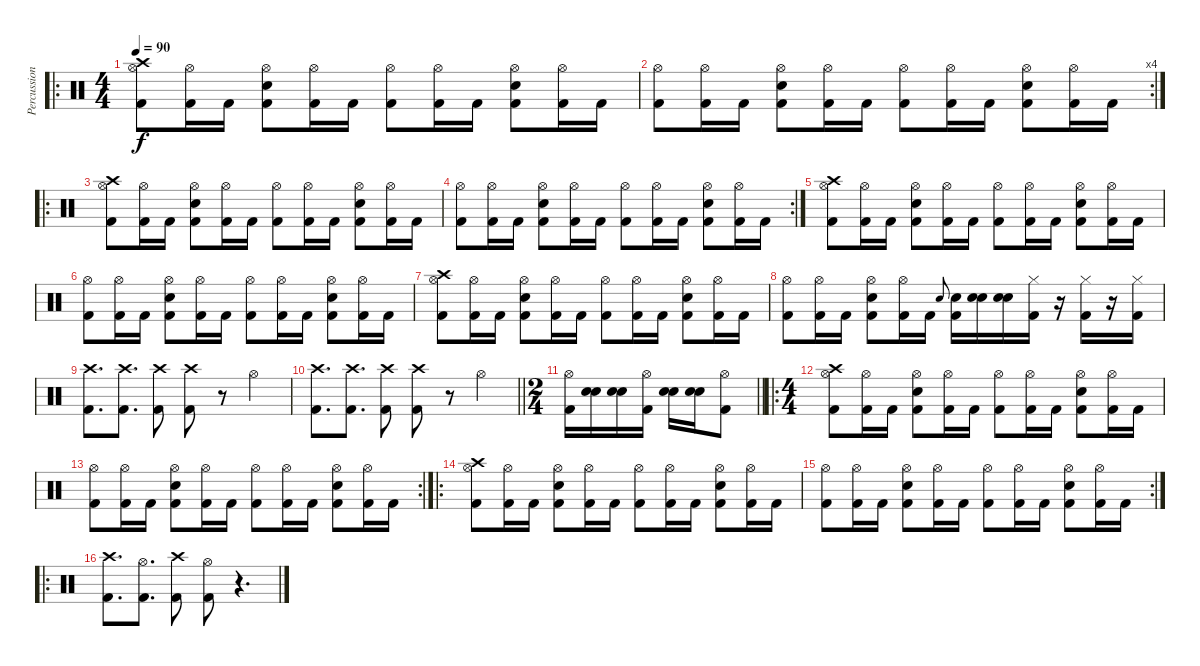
\track ("Percussion " "Percussion") {instrument percussion}
\staff {score}
\articulation defaults
\ro
\ts (4 4)
\tempo 90
\clef neutral
\ks c
("Crash high (hit)" "Hi-Hat (open)" "Kick (hit) 2").8{dy f} ("Hi-Hat (open)" "Kick (hit) 2").16 "Kick (hit) 2".16 ("Hi-Hat (open)" "Snare (hit) 2" "Kick (hit) 2").8 ("Hi-Hat (open)" "Kick (hit) 2").16 "Kick (hit) 2".16 ("Hi-Hat (open)" "Kick (hit) 2").8 ("Hi-Hat (open)" "Kick (hit) 2").16 "Kick (hit) 2".16 ("Hi-Hat (open)" "Snare (hit) 2" "Kick (hit) 2").8 ("Hi-Hat (open)" "Kick (hit) 2").16 "Kick (hit) 2".16 |
\rc 4
("Hi-Hat (open)" "Kick (hit) 2").8 ("Hi-Hat (open)" "Kick (hit) 2").16 "Kick (hit) 2".16 ("Hi-Hat (open)" "Snare (hit) 2" "Kick (hit) 2").8 ("Hi-Hat (open)" "Kick (hit) 2").16 "Kick (hit) 2".16 ("Hi-Hat (open)" "Kick (hit) 2").8 ("Hi-Hat (open)" "Kick (hit) 2").16 "Kick (hit) 2".16 ("Hi-Hat (open)" "Snare (hit) 2" "Kick (hit) 2").8 ("Hi-Hat (open)" "Kick (hit) 2").16 "Kick (hit) 2".16 |
\ro
("Crash high (hit)" "Hi-Hat (open)" "Kick (hit) 2").8 ("Hi-Hat (open)" "Kick (hit) 2").16 "Kick (hit) 2".16 ("Hi-Hat (open)" "Snare (hit) 2" "Kick (hit) 2").8 ("Hi-Hat (open)" "Kick (hit) 2").16 "Kick (hit) 2".16 ("Hi-Hat (open)" "Kick (hit) 2").8 ("Hi-Hat (open)" "Kick (hit) 2").16 "Kick (hit) 2".16 ("Hi-Hat (open)" "Snare (hit) 2" "Kick (hit) 2").8 ("Hi-Hat (open)" "Kick (hit) 2").16 "Kick (hit) 2".16 |
\rc 2
("Hi-Hat (open)" "Kick (hit) 2").8 ("Hi-Hat (open)" "Kick (hit) 2").16 "Kick (hit) 2".16 ("Hi-Hat (open)" "Snare (hit) 2" "Kick (hit) 2").8 ("Hi-Hat (open)" "Kick (hit) 2").16 "Kick (hit) 2".16 ("Hi-Hat (open)" "Kick (hit) 2").8 ("Hi-Hat (open)" "Kick (hit) 2").16 "Kick (hit) 2".16 ("Hi-Hat (open)" "Snare (hit) 2" "Kick (hit) 2").8 ("Hi-Hat (open)" "Kick (hit) 2").16 "Kick (hit) 2".16 |
("Crash high (hit)" "Hi-Hat (open)" "Kick (hit) 2").8 ("Hi-Hat (open)" "Kick (hit) 2").16 "Kick (hit) 2".16 ("Hi-Hat (open)" "Snare (hit) 2" "Kick (hit) 2").8 ("Hi-Hat (open)" "Kick (hit) 2").16 "Kick (hit) 2".16 ("Hi-Hat (open)" "Kick (hit) 2").8 ("Hi-Hat (open)" "Kick (hit) 2").16 "Kick (hit) 2".16 ("Hi-Hat (open)" "Snare (hit) 2" "Kick (hit) 2").8 ("Hi-Hat (open)" "Kick (hit) 2").16 "Kick (hit) 2".16 |
("Hi-Hat (open)" "Kick (hit) 2").8 ("Hi-Hat (open)" "Kick (hit) 2").16 "Kick (hit) 2".16 ("Hi-Hat (open)" "Snare (hit) 2" "Kick (hit) 2").8 ("Hi-Hat (open)" "Kick (hit) 2").16 "Kick (hit) 2".16 ("Hi-Hat (open)" "Kick (hit) 2").8 ("Hi-Hat (open)" "Kick (hit) 2").16 "Kick (hit) 2".16 ("Hi-Hat (open)" "Snare (hit) 2" "Kick (hit) 2").8 ("Hi-Hat (open)" "Kick (hit) 2").16 "Kick (hit) 2".16 |
("Crash high (hit)" "Hi-Hat (open)" "Kick (hit) 2").8 ("Hi-Hat (open)" "Kick (hit) 2").16 "Kick (hit) 2".16 ("Hi-Hat (open)" "Snare (hit) 2" "Kick (hit) 2").8 ("Hi-Hat (open)" "Kick (hit) 2").16 "Kick (hit) 2".16 ("Hi-Hat (open)" "Kick (hit) 2").8 ("Hi-Hat (open)" "Kick (hit) 2").16 "Kick (hit) 2".16 ("Hi-Hat (open)" "Snare (hit) 2" "Kick (hit) 2").8 ("Hi-Hat (open)" "Kick (hit) 2").16 "Kick (hit) 2".16 |
("Hi-Hat (open)" "Kick (hit) 2").8 ("Hi-Hat (open)" "Kick (hit) 2").16 "Kick (hit) 2".16 ("Hi-Hat (open)" "Snare (hit) 2" "Kick (hit) 2").8 ("Hi-Hat (open)" "Kick (hit) 2").16 "Kick (hit) 2".16 "Snare (hit) 2".8{gr onbeat} ("Snare (hit) 2" "Kick (hit) 2").16 ("Snare (hit) 2" "Snare (hit) 2").16 ("Snare (hit) 2" "Snare (hit) 2").16 ("Hi-Hat (closed)" "Kick (hit) 2").16 r.16 ("Hi-Hat (closed)" "Kick (hit) 2").16 r.16 ("Hi-Hat (closed)" "Kick (hit) 2").16 |
("Crash high (hit)" "Kick (hit) 2").8{d} ("Crash high (hit)" "Kick (hit) 2").8{d} ("Crash high (hit)" "Kick (hit) 2").8 ("Crash high (hit)" "Kick (hit) 2").8 r.8 "Hi-Hat (open)".4 |
\barLineRight lightlight
("Crash high (hit)" "Kick (hit) 2").8{d} ("Crash high (hit)" "Kick (hit) 2").8{d} ("Crash high (hit)" "Kick (hit) 2").8 ("Crash high (hit)" "Kick (hit) 2").8 r.8 "Hi-Hat (open)".4 |
\ts (2 4)
\barLineRight lightlight
("Hi-Hat (open)" "Kick (hit) 2").16 ("Snare (hit) 2" "Snare (hit) 2").16 ("Snare (hit) 2" "Snare (hit) 2").16 ("Hi-Hat (open)" "Kick (hit) 2").16 ("Snare (hit) 2" "Snare (hit) 2").16 ("Snare (hit) 2" "Snare (hit) 2").16 ("Hi-Hat (open)" "Kick (hit) 2").8 |
\ro
\ts (4 4)
("Crash high (hit)" "Hi-Hat (open)" "Kick (hit) 2").8 ("Hi-Hat (open)" "Kick (hit) 2").16 "Kick (hit) 2".16 ("Hi-Hat (open)" "Snare (hit) 2" "Kick (hit) 2").8 ("Hi-Hat (open)" "Kick (hit) 2").16 "Kick (hit) 2".16 ("Hi-Hat (open)" "Kick (hit) 2").8 ("Hi-Hat (open)" "Kick (hit) 2").16 "Kick (hit) 2".16 ("Hi-Hat (open)" "Snare (hit) 2" "Kick (hit) 2").8 ("Hi-Hat (open)" "Kick (hit) 2").16 "Kick (hit) 2".16 |
\rc 2
("Hi-Hat (open)" "Kick (hit) 2").8 ("Hi-Hat (open)" "Kick (hit) 2").16 "Kick (hit) 2".16 ("Hi-Hat (open)" "Snare (hit) 2" "Kick (hit) 2").8 ("Hi-Hat (open)" "Kick (hit) 2").16 "Kick (hit) 2".16 ("Hi-Hat (open)" "Kick (hit) 2").8 ("Hi-Hat (open)" "Kick (hit) 2").16 "Kick (hit) 2".16 ("Hi-Hat (open)" "Snare (hit) 2" "Kick (hit) 2").8 ("Hi-Hat (open)" "Kick (hit) 2").16 "Kick (hit) 2".16 |
\ro
("Crash high (hit)" "Hi-Hat (open)" "Kick (hit) 2").8 ("Hi-Hat (open)" "Kick (hit) 2").16 "Kick (hit) 2".16 ("Hi-Hat (open)" "Snare (hit) 2" "Kick (hit) 2").8 ("Hi-Hat (open)" "Kick (hit) 2").16 "Kick (hit) 2".16 ("Hi-Hat (open)" "Kick (hit) 2").8 ("Hi-Hat (open)" "Kick (hit) 2").16 "Kick (hit) 2".16 ("Hi-Hat (open)" "Snare (hit) 2" "Kick (hit) 2").8 ("Hi-Hat (open)" "Kick (hit) 2").16 "Kick (hit) 2".16 |
\rc 2
("Hi-Hat (open)" "Kick (hit) 2").8 ("Hi-Hat (open)" "Kick (hit) 2").16 "Kick (hit) 2".16 ("Hi-Hat (open)" "Snare (hit) 2" "Kick (hit) 2").8 ("Hi-Hat (open)" "Kick (hit) 2").16 "Kick (hit) 2".16 ("Hi-Hat (open)" "Kick (hit) 2").8 ("Hi-Hat (open)" "Kick (hit) 2").16 "Kick (hit) 2".16 ("Hi-Hat (open)" "Snare (hit) 2" "Kick (hit) 2").8 ("Hi-Hat (open)" "Kick (hit) 2").16 "Kick (hit) 2".16 |
\ro
("Crash high (hit)" "Kick (hit) 2").8{d} ("Hi-Hat (open)" "Kick (hit) 2").8{d} ("Crash high (hit)" "Kick (hit) 2").8 ("Hi-Hat (open)" "Kick (hit) 2").8 r.4{d}
